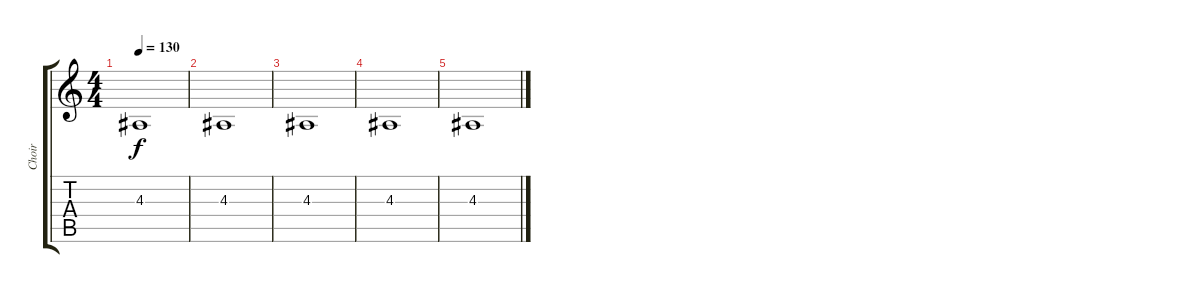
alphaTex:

\track ("Choir" "Choir") {instrument tremolostrings}
\staff {score tabs}
\tuning (Eb4 Bb3 Gb3 Db3 Ab2 Eb2) {hide}
\ts (4 4)
\tempo 130
\clef g2
\ks c
4.3.1{dy f} |
4.3.1 |
4.3.1 |
4.3.1 |
4.3.1
